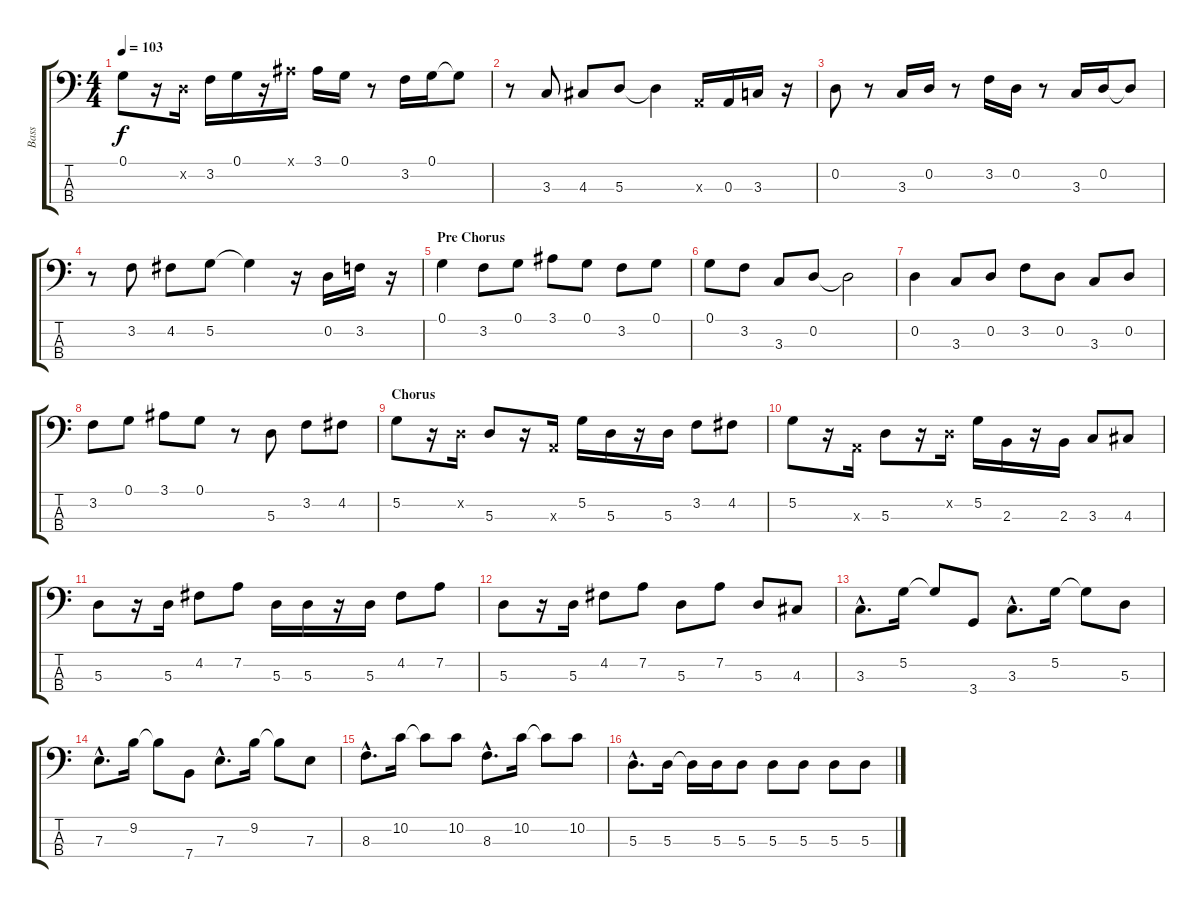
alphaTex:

\track ("Bass" "Bass") {instrument electricbassfinger}
\staff {score tabs}
\tuning (G2 D2 A1 E1) {hide}
\ts (4 4)
\tempo 103
\clef f4
\ks c
0.1.8{dy f} r.16 0.2{x}.16 3.2.16 0.1.16 r.16 3.1{x}.16 3.1.16 0.1.16 r.8 3.2.16 0.1.16 0.1{t}.8 |
r.8 3.3.8 4.3.8 5.3.8 5.3{t}.4 0.3{x}.16 0.3.16 3.3.16 r.16 |
0.2.8 r.8 3.3.16 0.2.16 r.8 3.2.16 0.2.16 r.8 3.3.16 0.2.16 0.2{t}.8 |
r.8 3.2.8 4.2.8 5.2.8 5.2{t}.4 r.16 0.2.16 3.2.16 r.16 |
\section ("" "Pre Chorus")
0.1.4 3.2.8 0.1.8 3.1.8 0.1.8 3.2.8 0.1.8 |
0.1.8 3.2.8 3.3.8 0.2.8 0.2{t}.2 |
0.2.4 3.3.8 0.2.8 3.2.8 0.2.8 3.3.8 0.2.8 |
3.2.8 0.1.8 3.1.8 0.1.8 r.8 5.3.8 3.2.8 4.2.8 |
\section ("" "Chorus")
5.2.8 r.16 0.2{x}.16 5.3.8 r.16 0.3{x}.16 5.2.16 5.3.16 r.16 5.3.16 3.2.8 4.2.8 |
5.2.8 r.16 0.3{x}.16 5.3.8 r.16 0.2{x}.16 5.2.16 2.3.16 r.16 2.3.16 3.3.8 4.3.8 |
5.3.8 r.16 5.3.16 4.2.8 7.2.8 5.3.16 5.3.16 r.16 5.3.16 4.2.8 7.2.8 |
5.3.8 r.16 5.3.16 4.2.8 7.2.8 5.3.8 7.2.8 5.3.8 4.3.8 |
3.3{hac}.8{d} 5.2.16 5.2{t}.8 3.4.8 3.3{hac}.8{d} 5.2.16 5.2{t}.8 5.3.8 |
7.3{hac}.8{d} 9.2.16 9.2{t}.8 7.4.8 7.3{hac}.8{d} 9.2.16 9.2{t}.8 7.3.8 |
8.3{hac}.8{d} 10.2.16 10.2{t}.8 10.2.8 8.3{hac}.8{d} 10.2.16 10.2{t}.8 10.2.8 |
5.3{hac}.8{d} 5.3.16 5.3{t}.16 5.3.16 5.3.8 5.3.8 5.3.8 5.3.8 5.3.8
